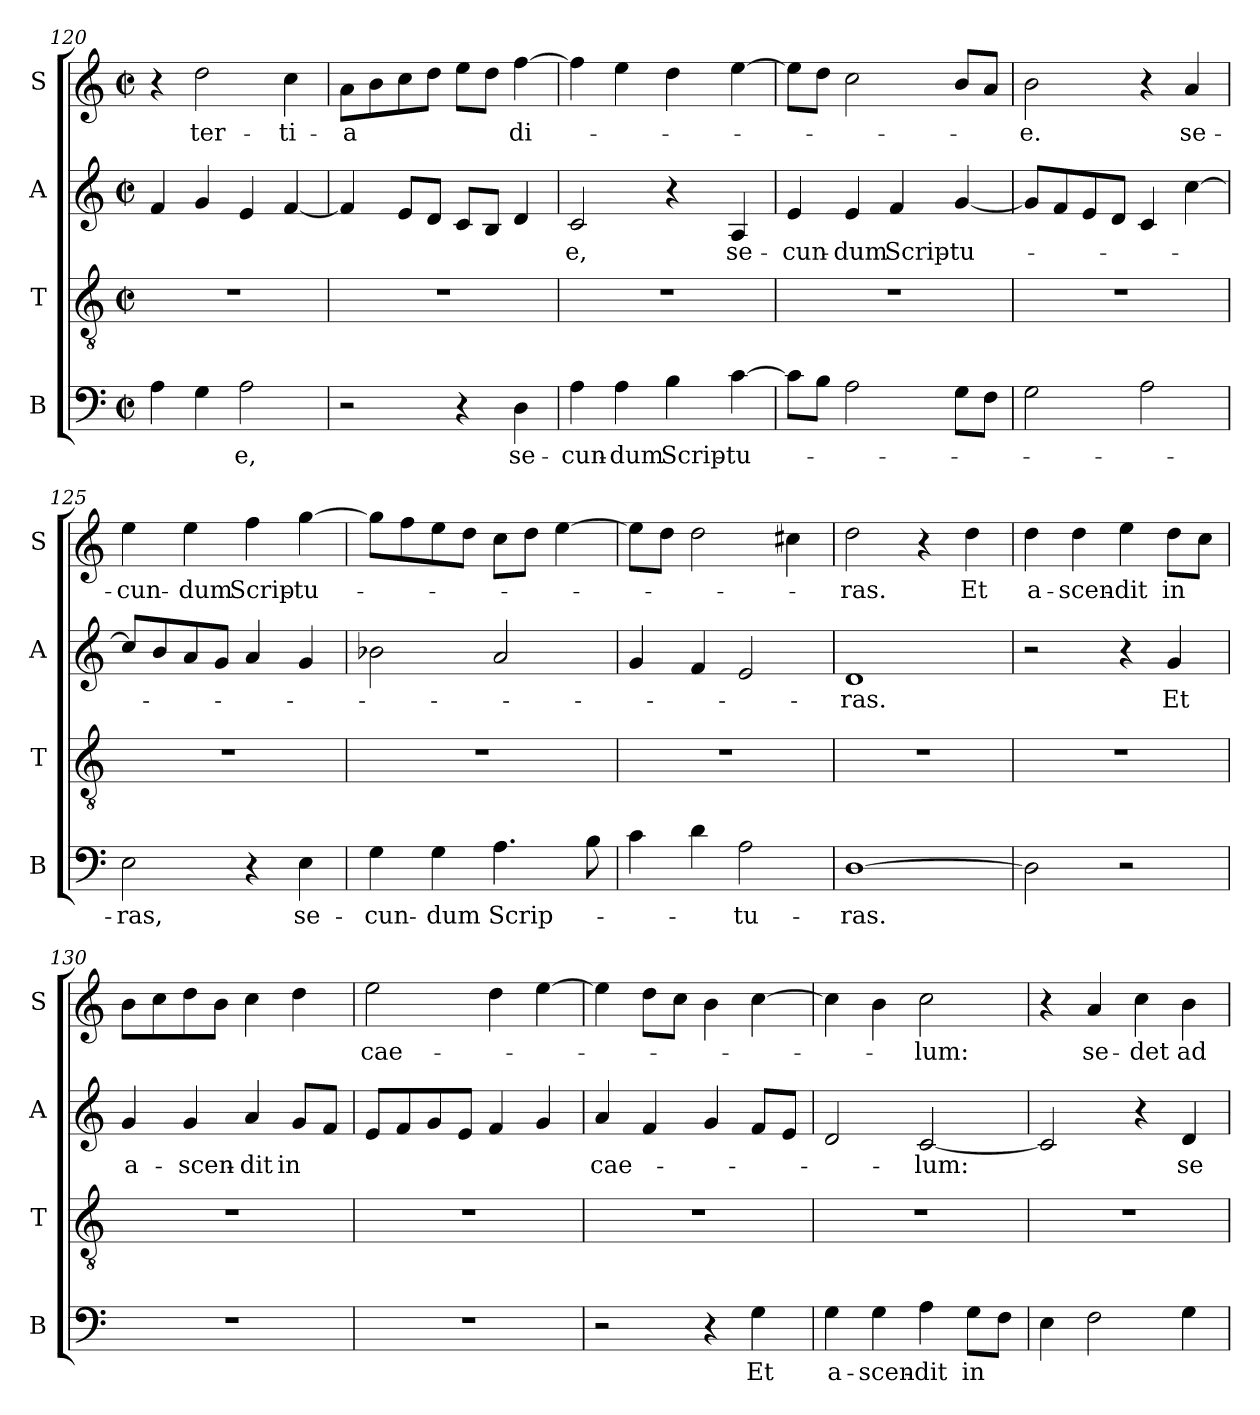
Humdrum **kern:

**kern	**text	**kern	**kern	**text	**kern	**text
*part4	*part4	*part3	*part2	*part2	*part1	*part1
*staff4	*staff4	*staff3	*staff2	*staff2	*staff1	*staff1
*I"B	*	*I"T	*I"A	*	*I"S	*
*I'B	*	*I'T	*I'A	*	*I'S	*
*clefF4	*	*clefGv2	*clefG2	*	*clefG2	*
*k[]	*	*k[]	*k[]	*	*k[]	*
*M2/2	*	*M2/2	*M2/2	*	*M2/2	*
*met(c|)	*	*met(c|)	*met(c|)	*	*met(c|)	*
=120	=120	=120	=120	=120	=120	=120
4A\	.	1r	4f/	.	4r	.
!	!	!	!	!	!	!LO:LY:b
4G\	.	.	4g/	.	2dd\	ter-
!	!LO:LY:b	!	!	!	!	!
2A\	-e,	.	4e/	.	.	.
!	!	!	!	!	!	!LO:LY:b
.	.	.	[4f/	.	4cc\	-ti-
=121	=121	=121	=121	=121	=121	=121
!	!	!	!	!	!	!LO:LY:b
2r	.	1r	4f/]	.	8a\L	-a
.	.	.	.	.	8b\	.
.	.	.	8e/L	.	8cc\	.
.	.	.	8d/J	.	8dd\J	.
4r	.	.	8c/L	.	8ee\L	.
.	.	.	8B/J	.	8dd\J	.
!	!LO:LY:b	!	!	!	!	!LO:LY:b
4D\	se-	.	4d/	.	[4ff\	di-
=122	=122	=122	=122	=122	=122	=122
!	!LO:LY:b	!	!	!LO:LY:b	!	!
4A\	-cun-	1r	2c/	-e,	4ff\]	.
!	!LO:LY:b	!	!	!	!	!
4A\	-dum	.	.	.	4ee\	.
!	!LO:LY:b	!	!	!	!	!
4B\	Scrip-	.	4r	.	4dd\	.
!	!LO:LY:b	!	!	!LO:LY:b	!	!
[4c\	-tu-	.	4A/	se-	[4ee\	.
=123	=123	=123	=123	=123	=123	=123
!	!	!	!	!LO:LY:b	!	!
8c\L]	.	1r	4e/	-cun-	8ee\L]	.
8B\J	.	.	.	.	8dd\J	.
!	!	!	!	!LO:LY:b	!	!
2A\	.	.	4e/	-dum	2cc\	.
!	!	!	!	!LO:LY:b	!	!
.	.	.	4f/	Scrip-	.	.
!	!	!	!	!LO:LY:b	!	!
8G\L	.	.	[4g/	-tu-	8b/L	.
8F\J	.	.	.	.	8a/J	.
=124	=124	=124	=124	=124	=124	=124
!	!	!	!	!	!	!LO:LY:b
2G\	.	1r	8g/L]	.	2b\	-e.
.	.	.	8f/	.	.	.
.	.	.	8e/	.	.	.
.	.	.	8d/J	.	.	.
2A\	.	.	4c/	.	4r	.
!	!	!	!	!	!	!LO:LY:b
.	.	.	[4cc\	.	4a/	se-
=125	=125	=125	=125	=125	=125	=125
!	!LO:LY:b	!	!	!	!	!LO:LY:b
2E\	-ras,	1r	8cc/L]	.	4ee\	-cun-
.	.	.	8b/	.	.	.
!	!	!	!	!	!	!LO:LY:b
.	.	.	8a/	.	4ee\	-dum
.	.	.	8g/J	.	.	.
!	!	!	!	!	!	!LO:LY:b
4r	.	.	4a/	.	4ff\	Scrip-
!	!LO:LY:b	!	!	!	!	!LO:LY:b
4E\	se-	.	4g/	.	[4gg\	-tu-
=126	=126	=126	=126	=126	=126	=126
!	!LO:LY:b	!	!	!	!	!
4G\	-cun-	1r	2b-X\	.	8gg\L]	.
.	.	.	.	.	8ff\	.
!	!LO:LY:b	!	!	!	!	!
4G\	-dum	.	.	.	8ee\	.
.	.	.	.	.	8dd\J	.
!	!LO:LY:b	!	!	!	!	!
4.A\	Scrip-	.	2a/	.	8cc\L	.
.	.	.	.	.	8dd\J	.
.	.	.	.	.	[4ee\	.
8B\	.	.	.	.	.	.
=127	=127	=127	=127	=127	=127	=127
4c\	.	1r	4g/	.	8ee\L]	.
.	.	.	.	.	8dd\J	.
4d\	.	.	4f/	.	2dd\	.
!	!LO:LY:b	!	!	!	!	!
2A\	-tu-	.	2e/	.	.	.
.	.	.	.	.	4cc#X\	.
=128	=128	=128	=128	=128	=128	=128
!	!LO:LY:b	!	!	!LO:LY:b	!	!LO:LY:b
[1D	-ras.	1r	1d	-ras.	2dd\	-ras.
.	.	.	.	.	4r	.
!	!	!	!	!	!	!LO:LY:b
.	.	.	.	.	4dd\	Et
=129	=129	=129	=129	=129	=129	=129
!	!	!	!	!	!	!LO:LY:b
2D\]	.	1r	2r	.	4dd\	a-
!	!	!	!	!	!	!LO:LY:b
.	.	.	.	.	4dd\	-scen-
!	!	!	!	!	!	!LO:LY:b
2r	.	.	4r	.	4ee\	-dit
!	!	!	!	!LO:LY:b	!	!LO:LY:b
.	.	.	4g/	Et	8dd\L	in
.	.	.	.	.	8cc\J	.
=130	=130	=130	=130	=130	=130	=130
!	!	!	!	!LO:LY:b	!	!
1r	.	1r	4g/	a-	8b\L	.
.	.	.	.	.	8cc\	.
!	!	!	!	!LO:LY:b	!	!
.	.	.	4g/	-scen-	8dd\	.
.	.	.	.	.	8b\J	.
!	!	!	!	!LO:LY:b	!	!
.	.	.	4a/	-dit	4cc\	.
!	!	!	!	!LO:LY:b	!	!
.	.	.	8g/L	in	4dd\	.
.	.	.	8f/J	.	.	.
=131	=131	=131	=131	=131	=131	=131
!	!	!	!	!	!	!LO:LY:b
1r	.	1r	8e/L	.	2ee\	cae-
.	.	.	8f/	.	.	.
.	.	.	8g/	.	.	.
.	.	.	8e/J	.	.	.
.	.	.	4f/	.	4dd\	.
.	.	.	4g/	.	[4ee\	.
=132	=132	=132	=132	=132	=132	=132
!	!	!	!	!LO:LY:b	!	!
2r	.	1r	4a/	cae-	4ee\]	.
.	.	.	4f/	.	8dd\L	.
.	.	.	.	.	8cc\J	.
4r	.	.	4g/	.	4b\	.
!	!LO:LY:b	!	!	!	!	!
4G\	Et	.	8f/L	.	[4cc\	.
.	.	.	8e/J	.	.	.
=133	=133	=133	=133	=133	=133	=133
!	!LO:LY:b	!	!	!	!	!
4G\	a-	1r	2d/	.	4cc\]	.
!	!LO:LY:b	!	!	!	!	!
4G\	-scen-	.	.	.	4b\	.
!	!LO:LY:b	!	!	!LO:LY:b	!	!LO:LY:b
4A\	-dit	.	[2c/	lum:	2cc\	-lum:
!	!LO:LY:b	!	!	!	!	!
8G\L	in	.	.	.	.	.
8F\J	.	.	.	.	.	.
=134	=134	=134	=134	=134	=134	=134
4E\	.	1r	2c/]	.	4r	.
!	!	!	!	!	!	!LO:LY:b
2F\	.	.	.	.	4a/	se-
!	!	!	!	!	!	!LO:LY:b
.	.	.	4r	.	4cc\	-det
!	!	!	!	!LO:LY:b	!	!LO:LY:b
4G\	.	.	4d/	se-	4b\	ad
=	=	=	=	=	=	=
*-	*-	*-	*-	*-	*-	*-
